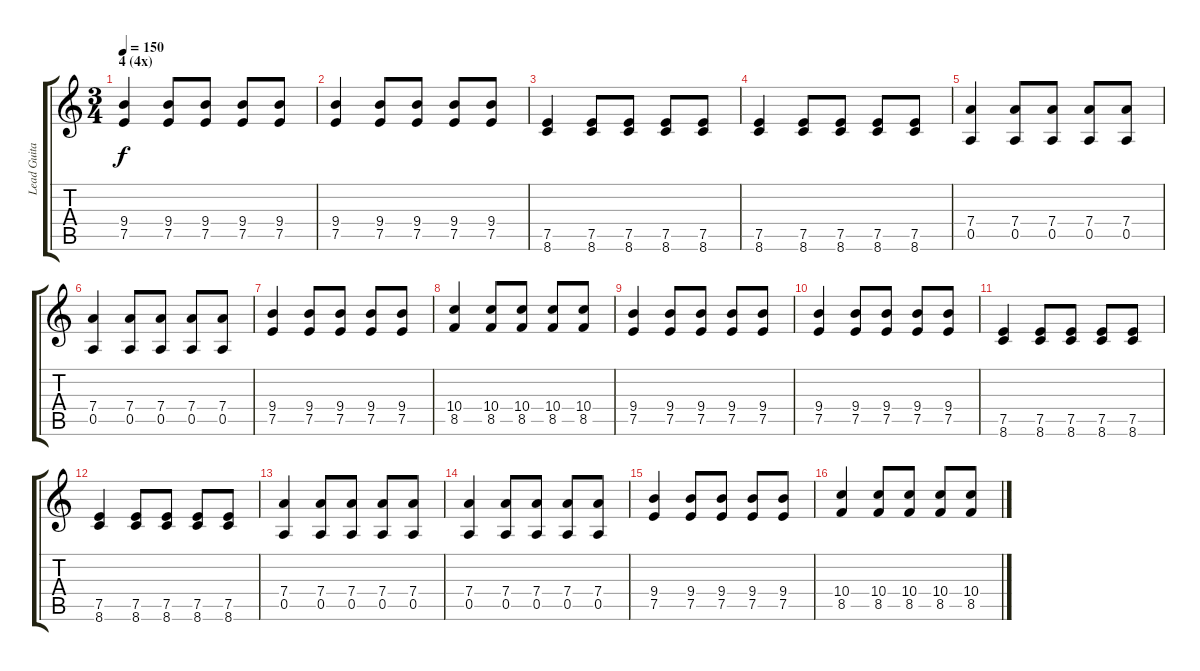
\track ("Lead Guitar" "Lead Guita") {instrument distortionguitar}
\staff {score tabs}
\tuning (E4 B3 G3 D3 A2 E2) {hide}
\ts (3 4)
\section ("" "4 (4x)")
\tempo 150
\clef g2
\ks c
(9.4 7.5).4{dy f} (9.4 7.5).8 (9.4 7.5).8 (9.4 7.5).8 (9.4 7.5).8 |
(9.4 7.5).4 (9.4 7.5).8 (9.4 7.5).8 (9.4 7.5).8 (9.4 7.5).8 |
(7.5 8.6).4 (7.5 8.6).8 (7.5 8.6).8 (7.5 8.6).8 (7.5 8.6).8 |
(7.5 8.6).4 (7.5 8.6).8 (7.5 8.6).8 (7.5 8.6).8 (7.5 8.6).8 |
(7.4 0.5).4 (7.4 0.5).8 (7.4 0.5).8 (7.4 0.5).8 (7.4 0.5).8 |
(7.4 0.5).4 (7.4 0.5).8 (7.4 0.5).8 (7.4 0.5).8 (7.4 0.5).8 |
(9.4 7.5).4 (9.4 7.5).8 (9.4 7.5).8 (9.4 7.5).8 (9.4 7.5).8 |
(10.4 8.5).4 (10.4 8.5).8 (10.4 8.5).8 (10.4 8.5).8 (10.4 8.5).8 |
(9.4 7.5).4 (9.4 7.5).8 (9.4 7.5).8 (9.4 7.5).8 (9.4 7.5).8 |
(9.4 7.5).4 (9.4 7.5).8 (9.4 7.5).8 (9.4 7.5).8 (9.4 7.5).8 |
(7.5 8.6).4 (7.5 8.6).8 (7.5 8.6).8 (7.5 8.6).8 (7.5 8.6).8 |
(7.5 8.6).4 (7.5 8.6).8 (7.5 8.6).8 (7.5 8.6).8 (7.5 8.6).8 |
(7.4 0.5).4 (7.4 0.5).8 (7.4 0.5).8 (7.4 0.5).8 (7.4 0.5).8 |
(7.4 0.5).4 (7.4 0.5).8 (7.4 0.5).8 (7.4 0.5).8 (7.4 0.5).8 |
(9.4 7.5).4 (9.4 7.5).8 (9.4 7.5).8 (9.4 7.5).8 (9.4 7.5).8 |
(10.4 8.5).4 (10.4 8.5).8 (10.4 8.5).8 (10.4 8.5).8 (10.4 8.5).8
